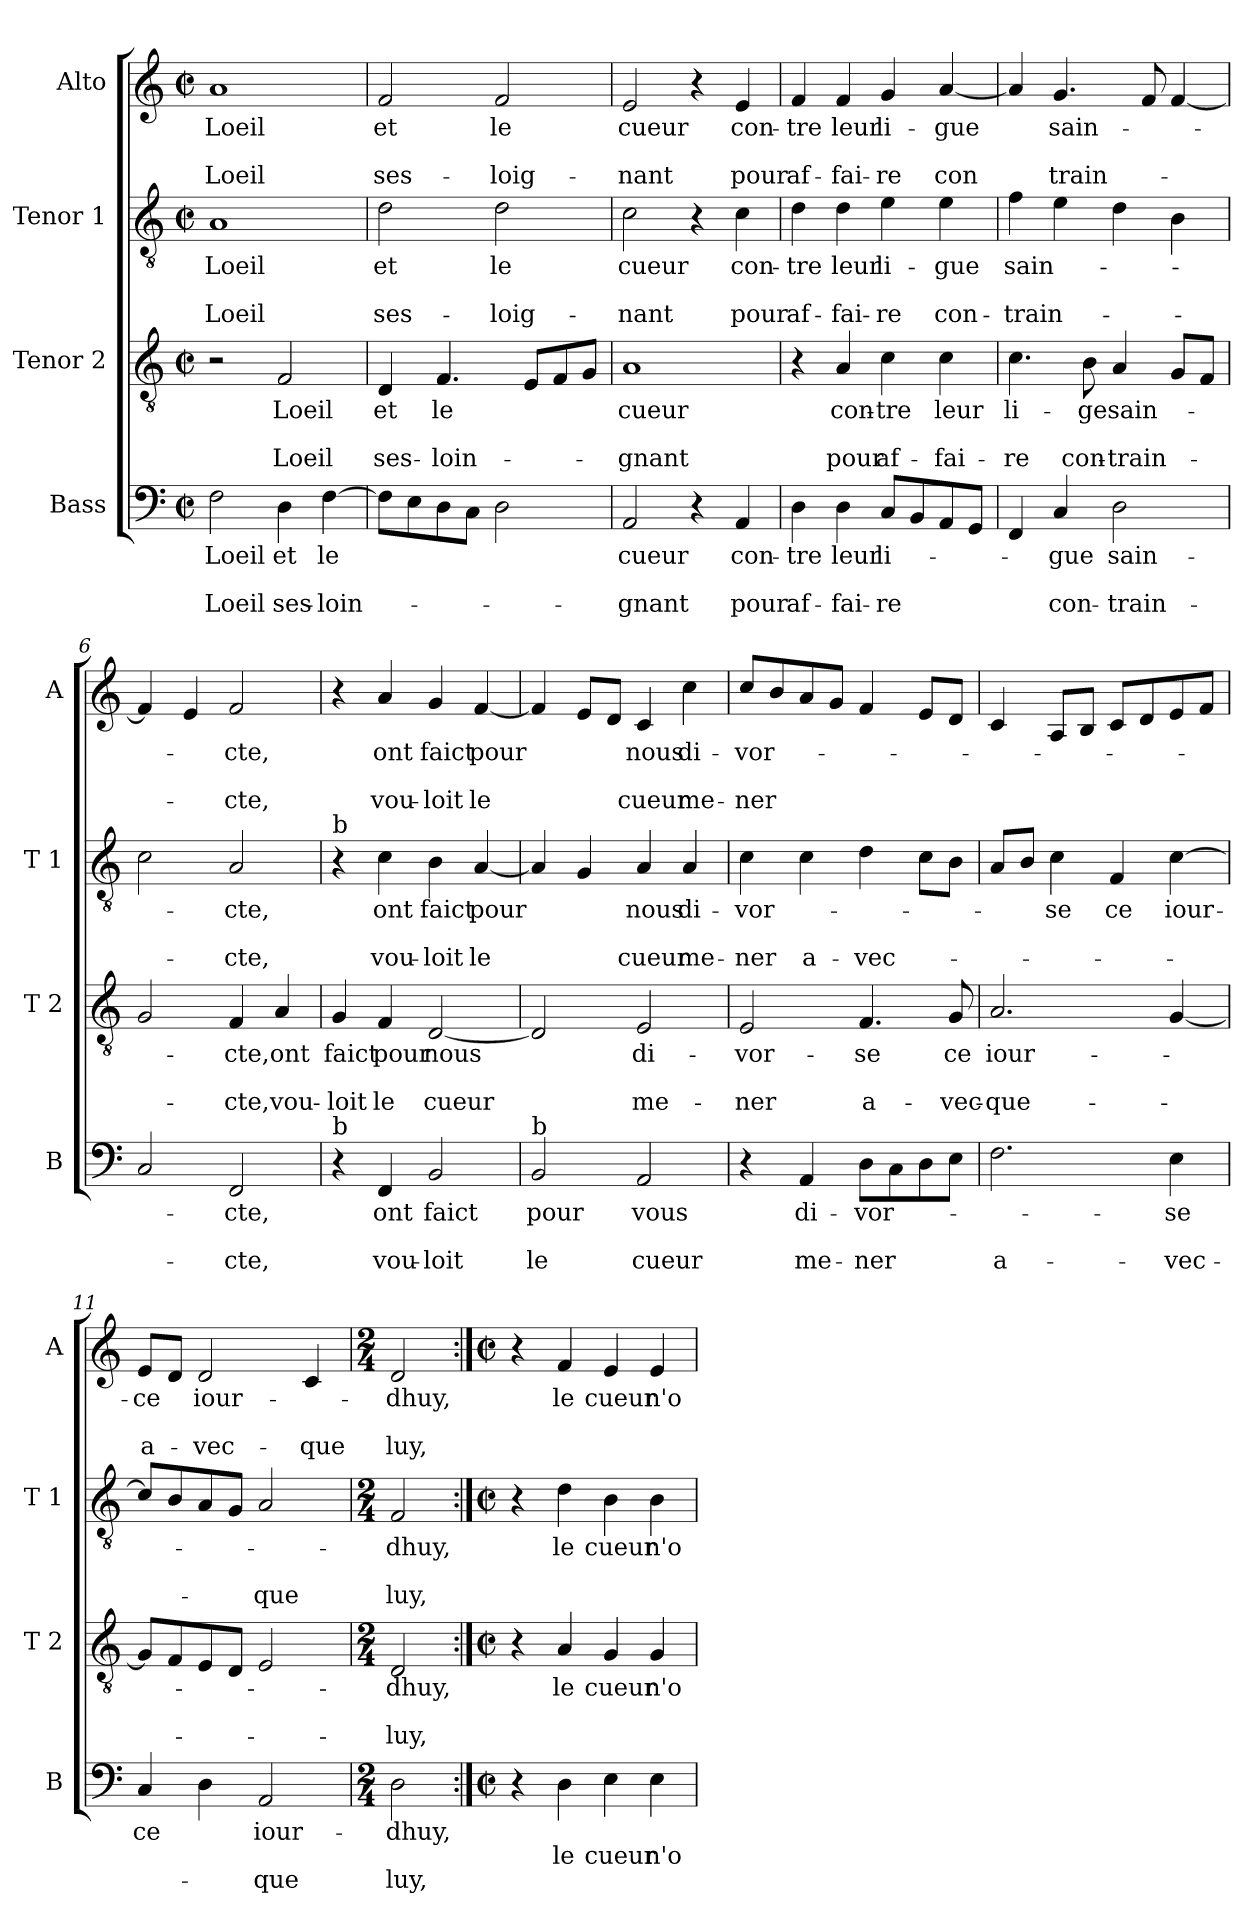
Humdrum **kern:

**kern	**text	**text	**text	**kern	**text	**text	**text	**kern	**text	**text	**text	**kern	**text	**text	**text
*part4	*part4	*part4	*part4	*part3	*part3	*part3	*part3	*part2	*part2	*part2	*part2	*part1	*part1	*part1	*part1
*staff4	*staff4	*staff4	*staff4	*staff3	*staff3	*staff3	*staff3	*staff2	*staff2	*staff2	*staff2	*staff1	*staff1	*staff1	*staff1
*I"Bass	*	*	*	*I"Tenor 2	*	*	*	*I"Tenor 1	*	*	*	*I"Alto	*	*	*
*I'B	*	*	*	*I'T 2	*	*	*	*I'T 1	*	*	*	*I'A	*	*	*
*clefF4	*	*	*	*clefGv2	*	*	*	*clefGv2	*	*	*	*clefG2	*	*	*
*k[]	*	*	*	*k[]	*	*	*	*k[]	*	*	*	*k[]	*	*	*
*C:	*	*	*	*C:	*	*	*	*C:	*	*	*	*C:	*	*	*
*M2/2	*	*	*	*M2/2	*	*	*	*M2/2	*	*	*	*M2/2	*	*	*
*met(c|)	*	*	*	*met(c|)	*	*	*	*met(c|)	*	*	*	*met(c|)	*	*	*
=1	=1	=1	=1	=1	=1	=1	=1	=1	=1	=1	=1	=1	=1	=1	=1
!	!LO:LY:b	!	!LO:LY:b	!	!	!	!	!	!LO:LY:b	!	!LO:LY:b	!	!LO:LY:b	!	!LO:LY:b
2F\	Loeil	.	Loeil	2r	.	.	.	1A	Loeil	.	Loeil	1a	Loeil	.	Loeil
!	!LO:LY:b	!	!LO:LY:b	!	!LO:LY:b	!	!LO:LY:b	!	!	!	!	!	!	!	!
4D\	et	.	ses-	2F/	Loeil	.	Loeil	.	.	.	.	.	.	.	.
!	!LO:LY:b	!	!LO:LY:b	!	!	!	!	!	!	!	!	!	!	!	!
[4F\	le	.	-loin-	.	.	.	.	.	.	.	.	.	.	.	.
=2	=2	=2	=2	=2	=2	=2	=2	=2	=2	=2	=2	=2	=2	=2	=2
!	!	!	!	!	!LO:LY:b	!	!LO:LY:b	!	!LO:LY:b	!	!LO:LY:b	!	!LO:LY:b	!	!LO:LY:b
8F\L]	.	.	.	4D/	et	.	ses-	2d\	et	.	ses-	2f/	et	.	ses-
8E\	.	.	.	.	.	.	.	.	.	.	.	.	.	.	.
!	!	!	!	!	!LO:LY:b	!	!LO:LY:b	!	!	!	!	!	!	!	!
8D\	.	.	.	4.F/	le	.	-loin-	.	.	.	.	.	.	.	.
8C\J	.	.	.	.	.	.	.	.	.	.	.	.	.	.	.
!	!	!	!	!	!	!	!	!	!LO:LY:b	!	!LO:LY:b	!	!LO:LY:b	!	!LO:LY:b
2D\	.	.	.	.	.	.	.	2d\	le	.	-loig-	2f/	le	.	-loig-
.	.	.	.	8E/L	.	.	.	.	.	.	.	.	.	.	.
.	.	.	.	8F/	.	.	.	.	.	.	.	.	.	.	.
.	.	.	.	8G/J	.	.	.	.	.	.	.	.	.	.	.
=3	=3	=3	=3	=3	=3	=3	=3	=3	=3	=3	=3	=3	=3	=3	=3
!	!LO:LY:b	!	!LO:LY:b	!	!LO:LY:b	!	!LO:LY:b	!	!LO:LY:b	!	!LO:LY:b	!	!LO:LY:b	!	!LO:LY:b
2AA/	cueur	.	-gnant	1A	cueur	.	-gnant	2c\	cueur	.	-nant	2e/	cueur	.	-nant
4r	.	.	.	.	.	.	.	4r	.	.	.	4r	.	.	.
!	!LO:LY:b	!	!LO:LY:b	!	!	!	!	!	!LO:LY:b	!	!LO:LY:b	!	!LO:LY:b	!	!LO:LY:b
4AA/	con-	.	pour	.	.	.	.	4c\	con-	.	pour	4e/	con-	.	pour
=4	=4	=4	=4	=4	=4	=4	=4	=4	=4	=4	=4	=4	=4	=4	=4
!	!LO:LY:b	!	!LO:LY:b	!	!	!	!	!	!LO:LY:b	!	!LO:LY:b	!	!LO:LY:b	!	!LO:LY:b
4D\	-tre	.	af-	4r	.	.	.	4d\	-tre	.	af-	4f/	-tre	.	af-
!	!LO:LY:b	!	!LO:LY:b	!	!LO:LY:b	!	!LO:LY:b	!	!LO:LY:b	!	!LO:LY:b	!	!LO:LY:b	!	!LO:LY:b
4D\	leur	.	-fai-	4A/	con-	.	pour	4d\	leur	.	-fai-	4f/	leur	.	-fai-
!	!LO:LY:b	!	!LO:LY:b	!	!LO:LY:b	!	!LO:LY:b	!	!LO:LY:b	!	!LO:LY:b	!	!LO:LY:b	!	!LO:LY:b
8C/L	li-	.	-re	4c\	-tre	.	af-	4e\	li-	.	-re	4g/	li-	.	-re
8BB/	.	.	.	.	.	.	.	.	.	.	.	.	.	.	.
!	!	!	!	!	!LO:LY:b	!	!LO:LY:b	!	!LO:LY:b	!	!LO:LY:b	!	!LO:LY:b	!	!LO:LY:b
8AA/	.	.	.	4c\	leur	.	-fai-	4e\	-gue	.	con-	[4a/	-gue	.	con
8GG/J	.	.	.	.	.	.	.	.	.	.	.	.	.	.	.
=5	=5	=5	=5	=5	=5	=5	=5	=5	=5	=5	=5	=5	=5	=5	=5
!	!	!	!	!	!LO:LY:b	!	!LO:LY:b	!	!LO:LY:b	!	!LO:LY:b	!	!	!	!
4FF/	.	.	.	4.c\	li-	.	-re	4f\	sain-	.	-train-	4a/]	.	.	.
!	!LO:LY:b	!	!LO:LY:b	!	!	!	!	!	!	!	!	!	!LO:LY:b	!	!LO:LY:b
4C/	-gue	.	con-	.	.	.	.	4e\	.	.	.	4.g/	sain-	.	train-
!	!	!	!	!	!LO:LY:b	!	!LO:LY:b	!	!	!	!	!	!	!	!
.	.	.	.	8B\	-ge	.	con-	.	.	.	.	.	.	.	.
!	!LO:LY:b	!	!LO:LY:b	!	!LO:LY:b	!	!LO:LY:b	!	!	!	!	!	!	!	!
2D\	sain-	.	-train-	4A/	sain-	.	-train-	4d\	.	.	.	.	.	.	.
.	.	.	.	.	.	.	.	.	.	.	.	8f/	.	.	.
.	.	.	.	8G/L	.	.	.	4B\	.	.	.	[4f/	.	.	.
.	.	.	.	8F/J	.	.	.	.	.	.	.	.	.	.	.
!!LO:LB:g=z
=6	=6	=6	=6	=6	=6	=6	=6	=6	=6	=6	=6	=6	=6	=6	=6
2C/	.	.	.	2G/	.	.	.	2c\	.	.	.	4f/]	.	.	.
.	.	.	.	.	.	.	.	.	.	.	.	4e/	.	.	.
!	!LO:LY:b	!	!LO:LY:b	!	!LO:LY:b	!	!LO:LY:b	!	!LO:LY:b	!	!LO:LY:b	!	!LO:LY:b	!	!LO:LY:b
2FF/	-cte,	.	-cte,	4F/	-cte,	.	-cte,	2A/	-cte,	.	-cte,	2f/	-cte,	.	-cte,
!	!	!	!	!	!LO:LY:b	!	!LO:LY:b	!	!	!	!	!	!	!	!
.	.	.	.	4A/	ont	.	vou-	.	.	.	.	.	.	.	.
=7	=7	=7	=7	=7	=7	=7	=7	=7	=7	=7	=7	=7	=7	=7	=7
!	!	!	!	!	!	!	!	!LO:TX:a:t=b	!	!	!	!	!	!	!
!LO:TX:a:t=b	!	!	!	!	!	!	!	!	!	!	!	!	!	!	!
!	!	!	!	!	!LO:LY:b	!	!LO:LY:b	!	!	!	!	!	!	!	!
4r	.	.	.	4G/	faict	.	-loit	4r	.	.	.	4r	.	.	.
!	!LO:LY:b	!	!LO:LY:b	!	!LO:LY:b	!	!LO:LY:b	!	!LO:LY:b	!	!LO:LY:b	!	!LO:LY:b	!	!LO:LY:b
4FF/	ont	.	vou-	4F/	pour	.	le	4c\	ont	.	vou-	4a/	ont	.	vou-
!	!LO:LY:b	!	!LO:LY:b	!	!LO:LY:b	!	!LO:LY:b	!	!LO:LY:b	!	!LO:LY:b	!	!LO:LY:b	!	!LO:LY:b
2BB/	faict	.	-loit	[2D/	nous	.	cueur	4B\	faict	.	-loit	4g/	faict	.	-loit
!	!	!	!	!	!	!	!	!	!LO:LY:b	!	!LO:LY:b	!	!LO:LY:b	!	!LO:LY:b
.	.	.	.	.	.	.	.	[4A/	pour	.	le	[4f/	pour	.	le
=8	=8	=8	=8	=8	=8	=8	=8	=8	=8	=8	=8	=8	=8	=8	=8
!LO:TX:a:t=b	!	!	!	!	!	!	!	!	!	!	!	!	!	!	!
!	!LO:LY:b	!	!LO:LY:b	!	!	!	!	!	!	!	!	!	!	!	!
2BB/	pour	.	le	2D/]	.	.	.	4A/]	.	.	.	4f/]	.	.	.
.	.	.	.	.	.	.	.	4G/	.	.	.	8e/L	.	.	.
.	.	.	.	.	.	.	.	.	.	.	.	8d/J	.	.	.
!	!LO:LY:b	!	!LO:LY:b	!	!LO:LY:b	!	!LO:LY:b	!	!LO:LY:b	!	!LO:LY:b	!	!LO:LY:b	!	!LO:LY:b
2AA/	vous	.	cueur	2E/	di-	.	me-	4A/	nous	.	cueur	4c/	nous	.	cueur
!	!	!	!	!	!	!	!	!	!LO:LY:b	!	!LO:LY:b	!	!LO:LY:b	!	!LO:LY:b
.	.	.	.	.	.	.	.	4A/	di-	.	me-	4cc\	di-	.	me-
=9	=9	=9	=9	=9	=9	=9	=9	=9	=9	=9	=9	=9	=9	=9	=9
!	!	!	!	!	!LO:LY:b	!	!LO:LY:b	!	!LO:LY:b	!	!LO:LY:b	!	!LO:LY:b	!	!LO:LY:b
4r	.	.	.	2E/	-vor-	.	-ner	4c\	-vor-	.	-ner	8cc/L	-vor-	.	-ner
.	.	.	.	.	.	.	.	.	.	.	.	8b/	.	.	.
!	!LO:LY:b	!	!LO:LY:b	!	!	!	!	!	!	!	!LO:LY:b	!	!	!	!
4AA/	di-	.	me-	.	.	.	.	4c\	.	.	a-	8a/	.	.	.
.	.	.	.	.	.	.	.	.	.	.	.	8g/J	.	.	.
!	!LO:LY:b	!	!LO:LY:b	!	!LO:LY:b	!	!LO:LY:b	!	!	!	!LO:LY:b	!	!	!	!
8D\L	-vor-	.	-ner	4.F/	-se	.	a-	4d\	.	.	-vec-	4f/	.	.	.
8C\	.	.	.	.	.	.	.	.	.	.	.	.	.	.	.
8D\	.	.	.	.	.	.	.	8c\L	.	.	.	8e/L	.	.	.
!	!	!	!	!	!LO:LY:b	!	!LO:LY:b	!	!	!	!	!	!	!	!
8E\J	.	.	.	8G/	ce	.	-vec-	8B\J	.	.	.	8d/J	.	.	.
=10	=10	=10	=10	=10	=10	=10	=10	=10	=10	=10	=10	=10	=10	=10	=10
!	!	!	!LO:LY:b	!	!LO:LY:b	!	!LO:LY:b	!	!	!	!	!	!	!	!
2.F\	.	.	a-	2.A/	iour-	.	-que-	8A/L	.	.	.	4c/	.	.	.
.	.	.	.	.	.	.	.	8B/J	.	.	.	.	.	.	.
!	!	!	!	!	!	!	!	!	!LO:LY:b	!	!	!	!	!	!
.	.	.	.	.	.	.	.	4c\	-se	.	.	8A/L	.	.	.
.	.	.	.	.	.	.	.	.	.	.	.	8B/J	.	.	.
!	!	!	!	!	!	!	!	!	!LO:LY:b	!	!	!	!	!	!
.	.	.	.	.	.	.	.	4F/	ce	.	.	8c/L	.	.	.
.	.	.	.	.	.	.	.	.	.	.	.	8d/	.	.	.
!	!LO:LY:b	!	!LO:LY:b	!	!	!	!	!	!LO:LY:b	!	!	!	!	!	!
4E\	-se	.	-vec-	[4G/	.	.	.	[4c\	iour-	.	.	8e/	.	.	.
.	.	.	.	.	.	.	.	.	.	.	.	8f/J	.	.	.
!!LO:PB:g=z
=11	=11	=11	=11	=11	=11	=11	=11	=11	=11	=11	=11	=11	=11	=11	=11
!	!LO:LY:b	!	!	!	!	!	!	!	!	!	!	!	!LO:LY:b	!	!LO:LY:b
4C/	ce	.	.	8G/L]	.	.	.	8c/L]	.	.	.	8e/L	-ce	.	a-
.	.	.	.	8F/	.	.	.	8B/	.	.	.	8d/J	.	.	.
!	!	!	!	!	!	!	!	!	!	!	!	!	!LO:LY:b	!	!LO:LY:b
4D\	.	.	.	8E/	.	.	.	8A/	.	.	.	2d/	iour-	.	-vec-
.	.	.	.	8D/J	.	.	.	8G/J	.	.	.	.	.	.	.
!	!LO:LY:b	!	!LO:LY:b	!	!	!	!	!	!	!	!LO:LY:b	!	!	!	!
2AA/	iour-	.	-que	2E/	.	.	.	2A/	.	.	-que	.	.	.	.
!	!	!	!	!	!	!	!	!	!	!	!	!	!	!	!LO:LY:b
.	.	.	.	.	.	.	.	.	.	.	.	4c/	.	.	-que
=12	=12	=12	=12	=12	=12	=12	=12	=12	=12	=12	=12	=12	=12	=12	=12
*M2/4	*	*	*	*M2/4	*	*	*	*M2/4	*	*	*	*M2/4	*	*	*
!	!LO:LY:b	!	!LO:LY:b	!	!LO:LY:b	!	!LO:LY:b	!	!LO:LY:b	!	!LO:LY:b	!	!LO:LY:b	!	!LO:LY:b
2D\	-dhuy,	.	luy,	2D/	-dhuy,	.	-luy,	2F/	-dhuy,	.	luy,	2d/	-dhuy,	.	luy,
=13:|!	=13:|!	=13:|!	=13:|!	=13:|!	=13:|!	=13:|!	=13:|!	=13:|!	=13:|!	=13:|!	=13:|!	=13:|!	=13:|!	=13:|!	=13:|!
*M2/2	*	*	*	*M2/2	*	*	*	*M2/2	*	*	*	*M2/2	*	*	*
*met(c|)	*	*	*	*met(c|)	*	*	*	*met(c|)	*	*	*	*met(c|)	*	*	*
4r	.	.	.	4r	.	.	.	4r	.	.	.	4r	.	.	.
!	!	!LO:LY:b	!	!	!LO:LY:b	!	!	!	!LO:LY:b	!	!	!	!LO:LY:b	!	!
4D\	.	le	.	4A/	le	.	.	4d\	le	.	.	4f/	le	.	.
!	!	!LO:LY:b	!	!	!LO:LY:b	!	!	!	!LO:LY:b	!	!	!	!LO:LY:b	!	!
4E\	.	cueur	.	4G/	cueur	.	.	4B\	cueur	.	.	4e/	cueur	.	.
!	!	!LO:LY:b	!	!	!LO:LY:b	!	!	!	!LO:LY:b	!	!	!	!LO:LY:b	!	!
4E\	.	n'o-	.	4G/	n'o-	.	.	4B\	n'o-	.	.	4e/	n'o-	.	.
=	=	=	=	=	=	=	=	=	=	=	=	=	=	=	=
*-	*-	*-	*-	*-	*-	*-	*-	*-	*-	*-	*-	*-	*-	*-	*-
